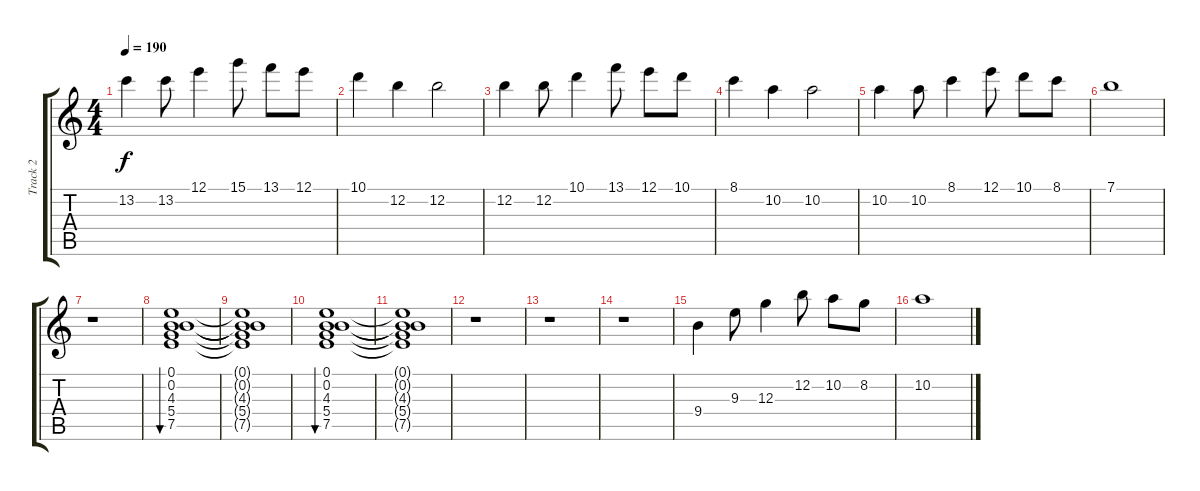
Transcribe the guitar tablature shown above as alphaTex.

\track ("Track 2" "Track 2") {instrument acousticguitarsteel}
\staff {score tabs}
\tuning (E4 B3 G3 D3 A2 E2) {hide}
\ts (4 4)
\tempo 190
\clef g2
\ks c
13.2.4{dy f} 13.2.8 12.1.4 15.1.8 13.1.8 12.1.8 |
10.1.4 12.2.4 12.2.2 |
12.2.4 12.2.8 10.1.4 13.1.8 12.1.8 10.1.8 |
8.1.4 10.2.4 10.2.2 |
10.2.4 10.2.8 8.1.4 12.1.8 10.1.8 8.1.8 |
7.1.1 |
r.1 |
(0.1 0.2 4.3 5.4 7.5).1{bu 480} |
(0.1{t} 0.2{t} 4.3{t} 5.4{t} 7.5{t}).1 |
(0.1 0.2 4.3 5.4 7.5).1{bu 480} |
(0.1{t} 0.2{t} 4.3{t} 5.4{t} 7.5{t}).1 |
r.1 |
r.1 |
r.1 |
9.4.4 9.3.8 12.3.4 12.2.8 10.2.8 8.2.8 |
10.2.1
